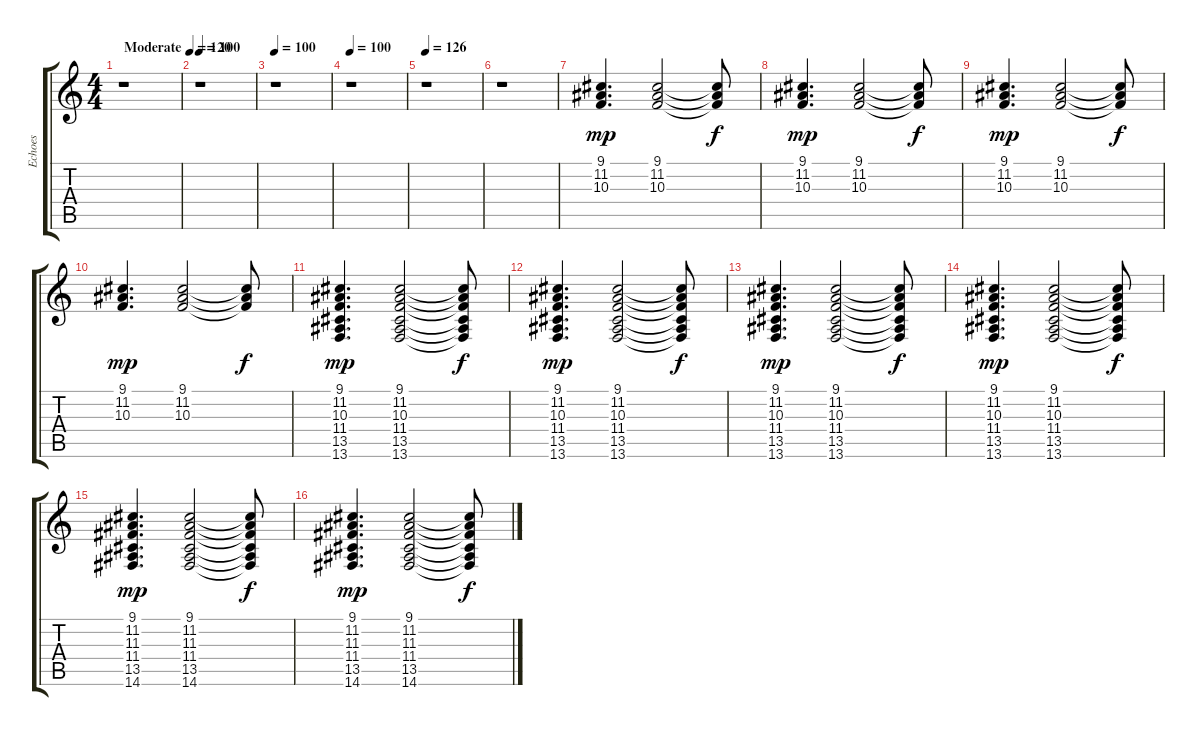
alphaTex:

\track ("Echoes" "Echoes") {instrument fx7echoes}
\staff {score tabs}
\tuning (E4 B3 G3 D3 A2 E2) {hide}
\ts (4 4)
\tempo (120 "Moderate")
\clef g2
\ks c
r.1{dy mp instrument fx7echoes} |
\tempo 100
r.1 |
\tempo 100
r.1 |
\tempo 100
r.1 |
\tempo 126
r.1 |
r.1 |
(9.1 11.2 10.3).4{d} (9.1 11.2 10.3).2 (9.1{t} 11.2{t} 10.3{t}).8{dy f} |
(9.1 11.2 10.3).4{d dy mp} (9.1 11.2 10.3).2 (9.1{t} 11.2{t} 10.3{t}).8{dy f} |
(9.1 11.2 10.3).4{d dy mp} (9.1 11.2 10.3).2 (9.1{t} 11.2{t} 10.3{t}).8{dy f} |
(9.1 11.2 10.3).4{d dy mp} (9.1 11.2 10.3).2 (9.1{t} 11.2{t} 10.3{t}).8{dy f} |
(9.1 11.2 10.3 11.4 13.5 13.6).4{d dy mp} (9.1 11.2 10.3 11.4 13.5 13.6).2 (9.1{t} 11.2{t} 10.3{t} 11.4{t} 13.5{t} 13.6{t}).8{dy f} |
(9.1 11.2 10.3 11.4 13.5 13.6).4{d dy mp} (9.1 11.2 10.3 11.4 13.5 13.6).2 (9.1{t} 11.2{t} 10.3{t} 11.4{t} 13.5{t} 13.6{t}).8{dy f} |
(9.1 11.2 10.3 11.4 13.5 13.6).4{d dy mp} (9.1 11.2 10.3 11.4 13.5 13.6).2 (9.1{t} 11.2{t} 10.3{t} 11.4{t} 13.5{t} 13.6{t}).8{dy f} |
(9.1 11.2 10.3 11.4 13.5 13.6).4{d dy mp} (9.1 11.2 10.3 11.4 13.5 13.6).2 (9.1{t} 11.2{t} 10.3{t} 11.4{t} 13.5{t} 13.6{t}).8{dy f} |
(9.1 11.2 11.3 11.4 13.5 14.6).4{d dy mp} (9.1 11.2 11.3 11.4 13.5 14.6).2 (9.1{t} 11.2{t} 11.3{t} 11.4{t} 13.5{t} 14.6{t}).8{dy f} |
(9.1 11.2 11.3 11.4 13.5 14.6).4{d dy mp} (9.1 11.2 11.3 11.4 13.5 14.6).2 (9.1{t} 11.2{t} 11.3{t} 11.4{t} 13.5{t} 14.6{t}).8{dy f}
